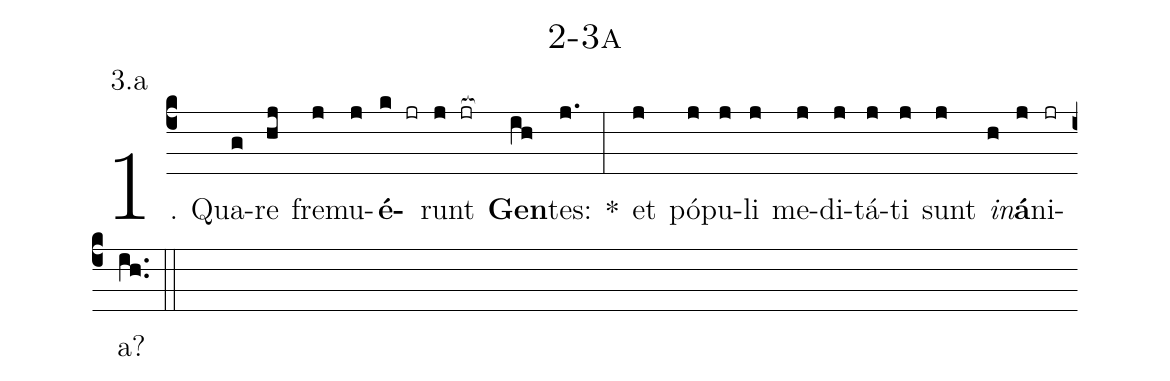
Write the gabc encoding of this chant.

name: 2-3a;
annotation: 3.a;
%%
(c4)1. Qua(g)re(hj) fre(j)mu(j)<b>é</b>(k jr)runt(j jr[ocb:1{]) <b>Gen</b>(ih[ocb:0}])tes:(j.) *(:) et(j) pó(j)pu(j)li(j) me(j)di(j)tá(j)ti(j) sunt(j) <i>in</i>(h)<b>á</b>(j)ni(jr)a?(ih..) (::)
